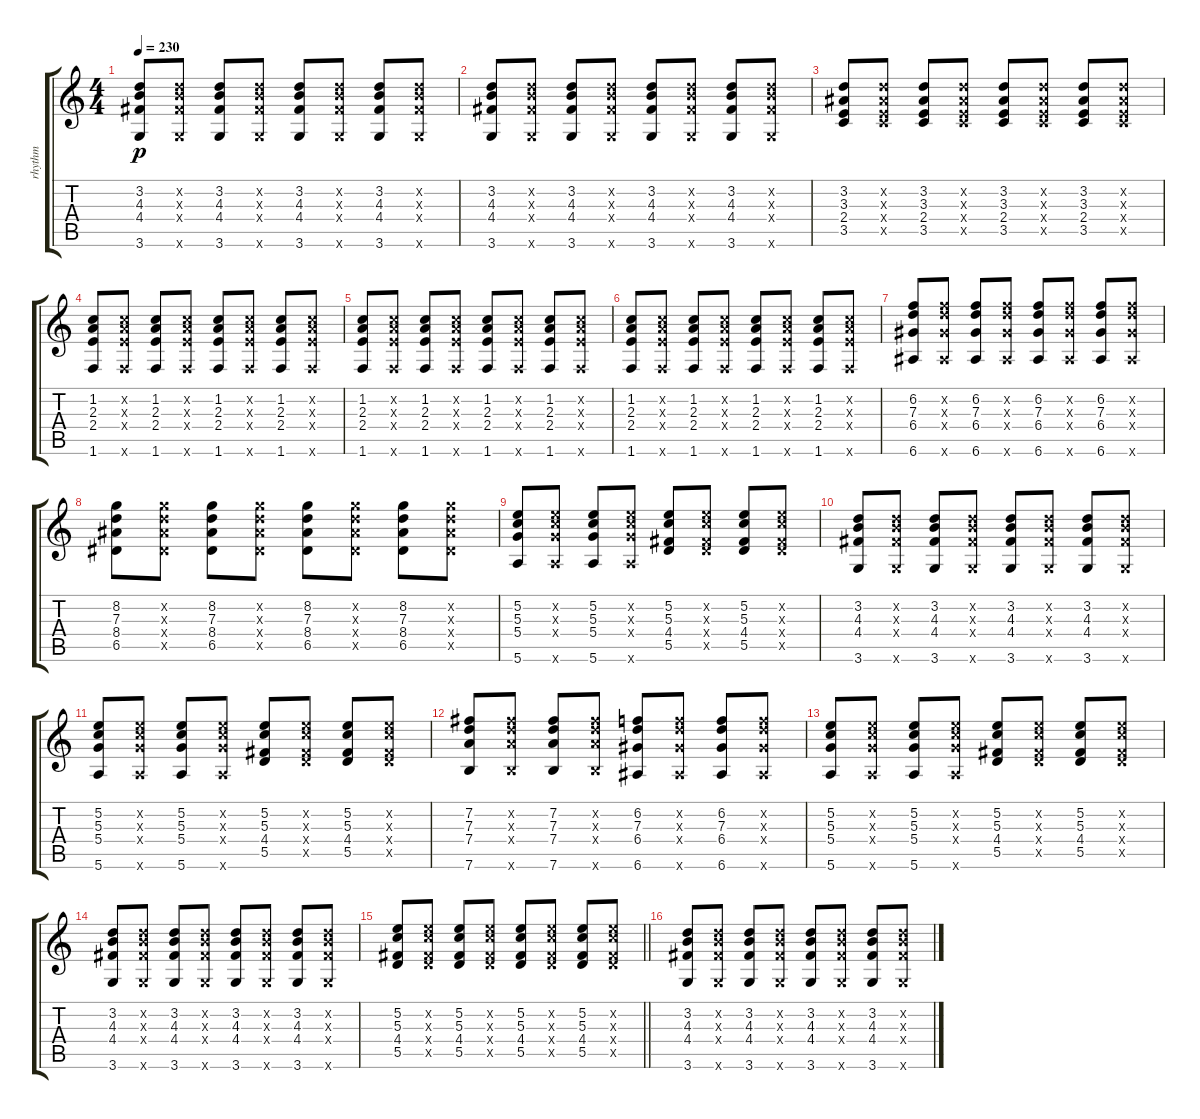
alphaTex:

\track ("rhythm" "rhythm") {instrument acousticguitarnylon}
\staff {score tabs}
\tuning (E4 B3 G3 D3 A2 E2) {hide}
\ts (4 4)
\tempo 230
\clef g2
\ks c
(3.2 4.3 4.4 3.6).8{dy p} (3.2{x} 4.3{x} 4.4{x} 3.6{x}).8 (3.2 4.3 4.4 3.6).8 (3.2{x} 4.3{x} 4.4{x} 3.6{x}).8 (3.2 4.3 4.4 3.6).8 (3.2{x} 4.3{x} 4.4{x} 3.6{x}).8 (3.2 4.3 4.4 3.6).8 (3.2{x} 4.3{x} 4.4{x} 3.6{x}).8 |
(3.2 4.3 4.4 3.6).8 (3.2{x} 4.3{x} 4.4{x} 3.6{x}).8 (3.2 4.3 4.4 3.6).8 (3.2{x} 4.3{x} 4.4{x} 3.6{x}).8 (3.2 4.3 4.4 3.6).8 (3.2{x} 4.3{x} 4.4{x} 3.6{x}).8 (3.2 4.3 4.4 3.6).8 (3.2{x} 4.3{x} 4.4{x} 3.6{x}).8 |
(3.2 3.3 2.4 3.5).8 (3.2{x} 3.3{x} 2.4{x} 3.5{x}).8 (3.2 3.3 2.4 3.5).8 (3.2{x} 3.3{x} 2.4{x} 3.5{x}).8 (3.2 3.3 2.4 3.5).8 (3.2{x} 3.3{x} 2.4{x} 3.5{x}).8 (3.2 3.3 2.4 3.5).8 (3.2{x} 3.3{x} 2.4{x} 3.5{x}).8 |
(1.2 2.3 2.4 1.6).8 (1.2{x} 2.3{x} 2.4{x} 1.6{x}).8 (1.2 2.3 2.4 1.6).8 (1.2{x} 2.3{x} 2.4{x} 1.6{x}).8 (1.2 2.3 2.4 1.6).8 (1.2{x} 2.3{x} 2.4{x} 1.6{x}).8 (1.2 2.3 2.4 1.6).8 (1.2{x} 2.3{x} 2.4{x} 1.6{x}).8 |
(1.2 2.3 2.4 1.6).8 (1.2{x} 2.3{x} 2.4{x} 1.6{x}).8 (1.2 2.3 2.4 1.6).8 (1.2{x} 2.3{x} 2.4{x} 1.6{x}).8 (1.2 2.3 2.4 1.6).8 (1.2{x} 2.3{x} 2.4{x} 1.6{x}).8 (1.2 2.3 2.4 1.6).8 (1.2{x} 2.3{x} 2.4{x} 1.6{x}).8 |
(1.2 2.3 2.4 1.6).8 (1.2{x} 2.3{x} 2.4{x} 1.6{x}).8 (1.2 2.3 2.4 1.6).8 (1.2{x} 2.3{x} 2.4{x} 1.6{x}).8 (1.2 2.3 2.4 1.6).8 (1.2{x} 2.3{x} 2.4{x} 1.6{x}).8 (1.2 2.3 2.4 1.6).8 (1.2{x} 2.3{x} 2.4{x} 1.6{x}).8 |
(6.2 7.3 6.4 6.6).8 (6.2{x} 7.3{x} 6.4{x} 6.6{x}).8 (6.2 7.3 6.4 6.6).8 (6.2{x} 7.3{x} 6.4{x} 6.6{x}).8 (6.2 7.3 6.4 6.6).8 (6.2{x} 7.3{x} 6.4{x} 6.6{x}).8 (6.2 7.3 6.4 6.6).8 (6.2{x} 7.3{x} 6.4{x} 6.6{x}).8 |
(8.2 7.3 8.4 6.5).8 (8.2{x} 7.3{x} 8.4{x} 6.5{x}).8 (8.2 7.3 8.4 6.5).8 (8.2{x} 7.3{x} 8.4{x} 6.5{x}).8 (8.2 7.3 8.4 6.5).8 (8.2{x} 7.3{x} 8.4{x} 6.5{x}).8 (8.2 7.3 8.4 6.5).8 (8.2{x} 7.3{x} 8.4{x} 6.5{x}).8 |
(5.2 5.3 5.4 5.6).8 (5.2{x} 5.3{x} 5.4{x} 5.6{x}).8 (5.2 5.3 5.4 5.6).8 (5.2{x} 5.3{x} 5.4{x} 5.6{x}).8 (5.2 5.3 4.4 5.5).8 (5.2{x} 5.3{x} 4.4{x} 5.5{x}).8 (5.2 5.3 4.4 5.5).8 (5.2{x} 5.3{x} 4.4{x} 5.5{x}).8 |
(3.2 4.3 4.4 3.6).8 (3.2{x} 4.3{x} 4.4{x} 3.6{x}).8 (3.2 4.3 4.4 3.6).8 (3.2{x} 4.3{x} 4.4{x} 3.6{x}).8 (3.2 4.3 4.4 3.6).8 (3.2{x} 4.3{x} 4.4{x} 3.6{x}).8 (3.2 4.3 4.4 3.6).8 (3.2{x} 4.3{x} 4.4{x} 3.6{x}).8 |
(5.2 5.3 5.4 5.6).8 (5.2{x} 5.3{x} 5.4{x} 5.6{x}).8 (5.2 5.3 5.4 5.6).8 (5.2{x} 5.3{x} 5.4{x} 5.6{x}).8 (5.2 5.3 4.4 5.5).8 (5.2{x} 5.3{x} 4.4{x} 5.5{x}).8 (5.2 5.3 4.4 5.5).8 (5.2{x} 5.3{x} 4.4{x} 5.5{x}).8 |
(7.2 7.3 7.4 7.6).8 (7.2{x} 7.3{x} 7.4{x} 7.6{x}).8 (7.2 7.3 7.4 7.6).8 (7.2{x} 7.3{x} 7.4{x} 7.6{x}).8 (6.2 7.3 6.4 6.6).8 (6.2{x} 7.3{x} 6.4{x} 6.6{x}).8 (6.2 7.3 6.4 6.6).8 (6.2{x} 7.3{x} 6.4{x} 6.6{x}).8 |
(5.2 5.3 5.4 5.6).8 (5.2{x} 5.3{x} 5.4{x} 5.6{x}).8 (5.2 5.3 5.4 5.6).8 (5.2{x} 5.3{x} 5.4{x} 5.6{x}).8 (5.2 5.3 4.4 5.5).8 (5.2{x} 5.3{x} 4.4{x} 5.5{x}).8 (5.2 5.3 4.4 5.5).8 (5.2{x} 5.3{x} 4.4{x} 5.5{x}).8 |
(3.2 4.3 4.4 3.6).8 (3.2{x} 4.3{x} 4.4{x} 3.6{x}).8 (3.2 4.3 4.4 3.6).8 (3.2{x} 4.3{x} 4.4{x} 3.6{x}).8 (3.2 4.3 4.4 3.6).8 (3.2{x} 4.3{x} 4.4{x} 3.6{x}).8 (3.2 4.3 4.4 3.6).8 (3.2{x} 4.3{x} 4.4{x} 3.6{x}).8 |
\barLineRight lightlight
(5.2 5.3 4.4 5.5).8 (5.2{x} 5.3{x} 4.4{x} 5.5{x}).8 (5.2 5.3 4.4 5.5).8 (5.2{x} 5.3{x} 4.4{x} 5.5{x}).8 (5.2 5.3 4.4 5.5).8 (5.2{x} 5.3{x} 4.4{x} 5.5{x}).8 (5.2 5.3 4.4 5.5).8 (5.2{x} 5.3{x} 4.4{x} 5.5{x}).8 |
(3.2 4.3 4.4 3.6).8 (3.2{x} 4.3{x} 4.4{x} 3.6{x}).8 (3.2 4.3 4.4 3.6).8 (3.2{x} 4.3{x} 4.4{x} 3.6{x}).8 (3.2 4.3 4.4 3.6).8 (3.2{x} 4.3{x} 4.4{x} 3.6{x}).8 (3.2 4.3 4.4 3.6).8 (3.2{x} 4.3{x} 4.4{x} 3.6{x}).8
